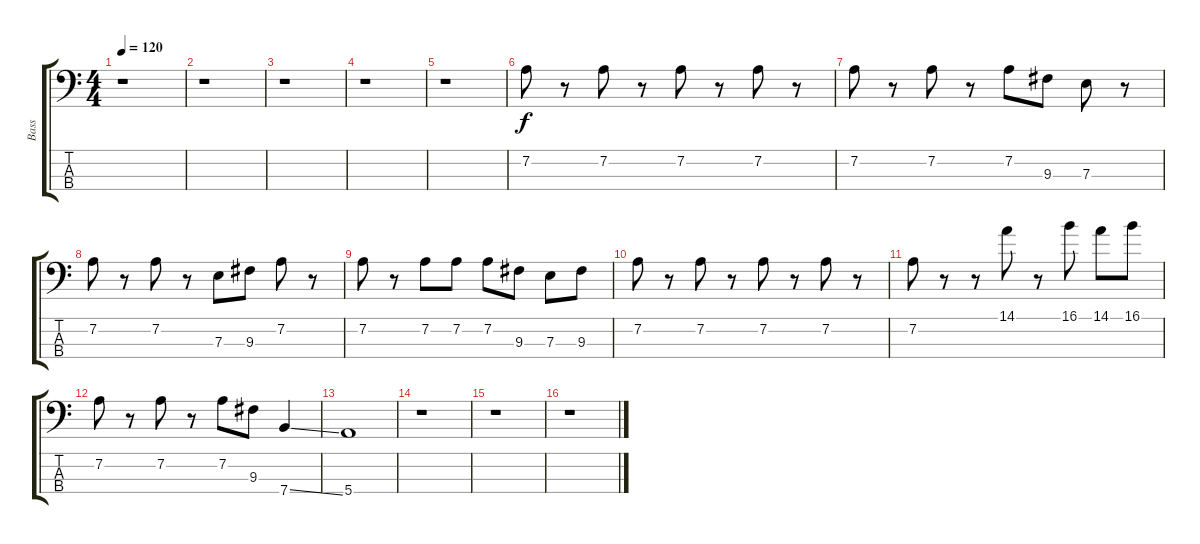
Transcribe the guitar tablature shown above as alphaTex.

\track ("Bass" "Bass") {instrument electricbasspick}
\staff {score tabs}
\tuning (G2 D2 A1 E1) {hide}
\ts (4 4)
\tempo 120
\clef f4
\ks c
r.1{dy f} |
r.1 |
r.1 |
r.1 |
r.1 |
7.2.8 r.8 7.2.8 r.8 7.2.8 r.8 7.2.8 r.8 |
7.2.8 r.8 7.2.8 r.8 7.2.8 9.3.8 7.3.8 r.8 |
7.2.8 r.8 7.2.8 r.8 7.3.8 9.3.8 7.2.8 r.8 |
7.2.8 r.8 7.2.8 7.2.8 7.2.8 9.3.8 7.3.8 9.3.8 |
7.2.8 r.8 7.2.8 r.8 7.2.8 r.8 7.2.8 r.8 |
7.2.8 r.8 r.8 14.1.8 r.8 16.1.8 14.1.8 16.1.8 |
7.2.8 r.8 7.2.8 r.8 7.2.8 9.3.8 7.4{ss}.4 |
5.4.1 |
r.1 |
r.1 |
r.1
